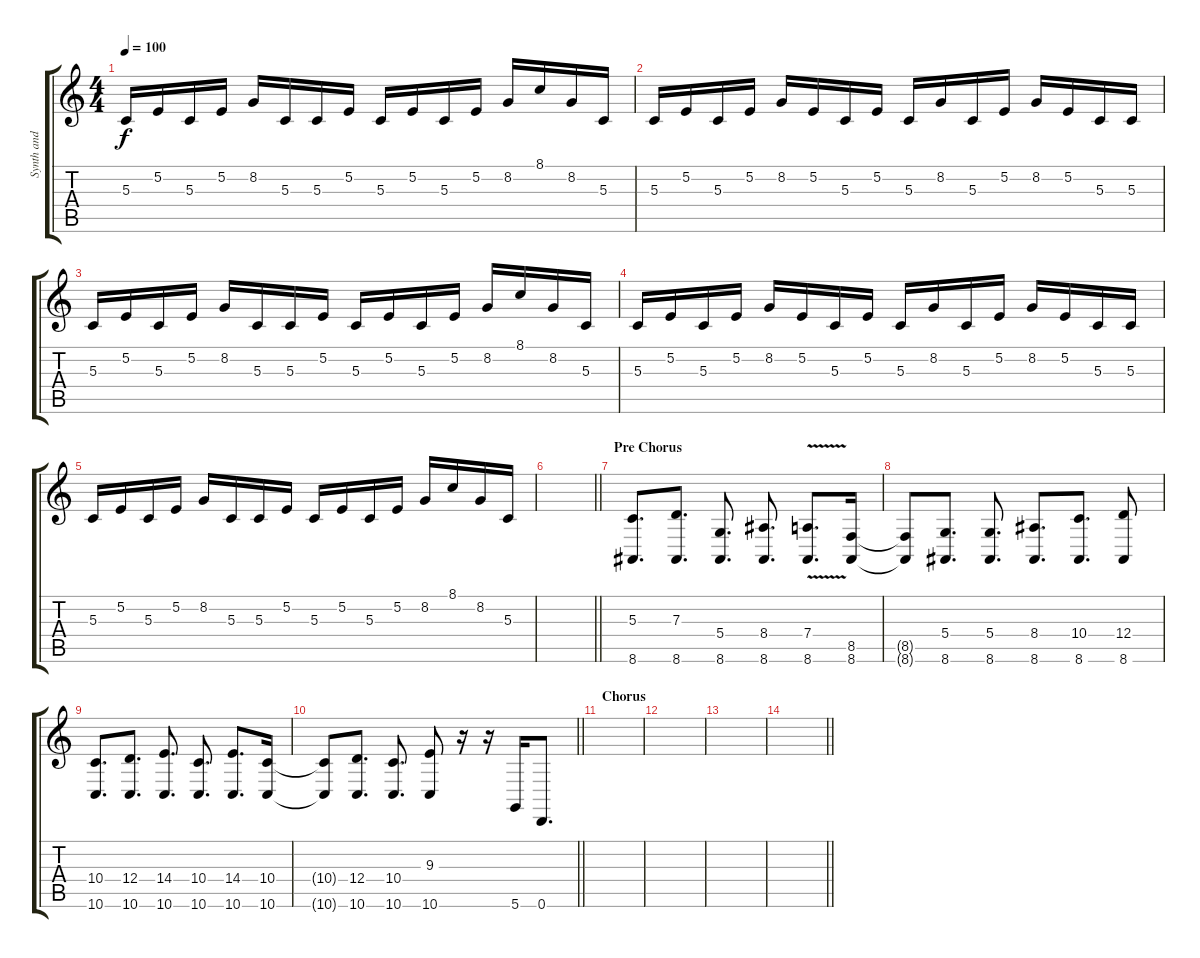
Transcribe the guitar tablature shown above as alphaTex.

\track ("Synth and Piano" "Synth and ") {instrument electricgrandpiano}
\staff {score tabs}
\tuning (E4 B3 G3 D3 A2 D2) {hide}
\ts (4 4)
\tempo 100
\clef g2
\ks c
5.3.16{dy f} 5.2.16 5.3.16 5.2.16 8.2.16 5.3.16 5.3.16 5.2.16 5.3.16 5.2.16 5.3.16 5.2.16 8.2.16 8.1.16 8.2.16 5.3.16 |
5.3.16 5.2.16 5.3.16 5.2.16 8.2.16 5.2.16 5.3.16 5.2.16 5.3.16 8.2.16 5.3.16 5.2.16 8.2.16 5.2.16 5.3.16 5.3.16 |
5.3.16 5.2.16 5.3.16 5.2.16 8.2.16 5.3.16 5.3.16 5.2.16 5.3.16 5.2.16 5.3.16 5.2.16 8.2.16 8.1.16 8.2.16 5.3.16 |
5.3.16 5.2.16 5.3.16 5.2.16 8.2.16 5.2.16 5.3.16 5.2.16 5.3.16 8.2.16 5.3.16 5.2.16 8.2.16 5.2.16 5.3.16 5.3.16 |
5.3.16 5.2.16 5.3.16 5.2.16 8.2.16 5.3.16 5.3.16 5.2.16 5.3.16 5.2.16 5.3.16 5.2.16 8.2.16 8.1.16 8.2.16 5.3.16 |
\barLineRight lightlight
|
\section ("" "Pre Chorus")
(5.3 8.6).8{d instrument electricgrandpiano} (7.3 8.6).8{d} (5.4 8.6).8{d} (8.4 8.6).8{d} (7.4{v} 8.6).8{d} (8.5 8.6).16 |
(8.5{t} 8.6{t}).8 (5.4 8.6).8{d} (5.4 8.6).8{d} (8.4 8.6).8{d} (10.4 8.6).8{d} (12.4 8.6).8 |
(10.4 10.6).8{d} (12.4 10.6).8{d} (14.4 10.6).8{d} (10.4 10.6).8{d} (14.4 10.6).8{d} (10.4 10.6).16 |
\barLineRight lightlight
(10.4{t} 10.6{t}).8 (12.4 10.6).8{d} (10.4 10.6).8{d} (9.3 10.6).8 r.16 r.16 5.6.16 0.6.8{d} |
\section ("" "Chorus")
|
|
|
\barLineRight lightlight
